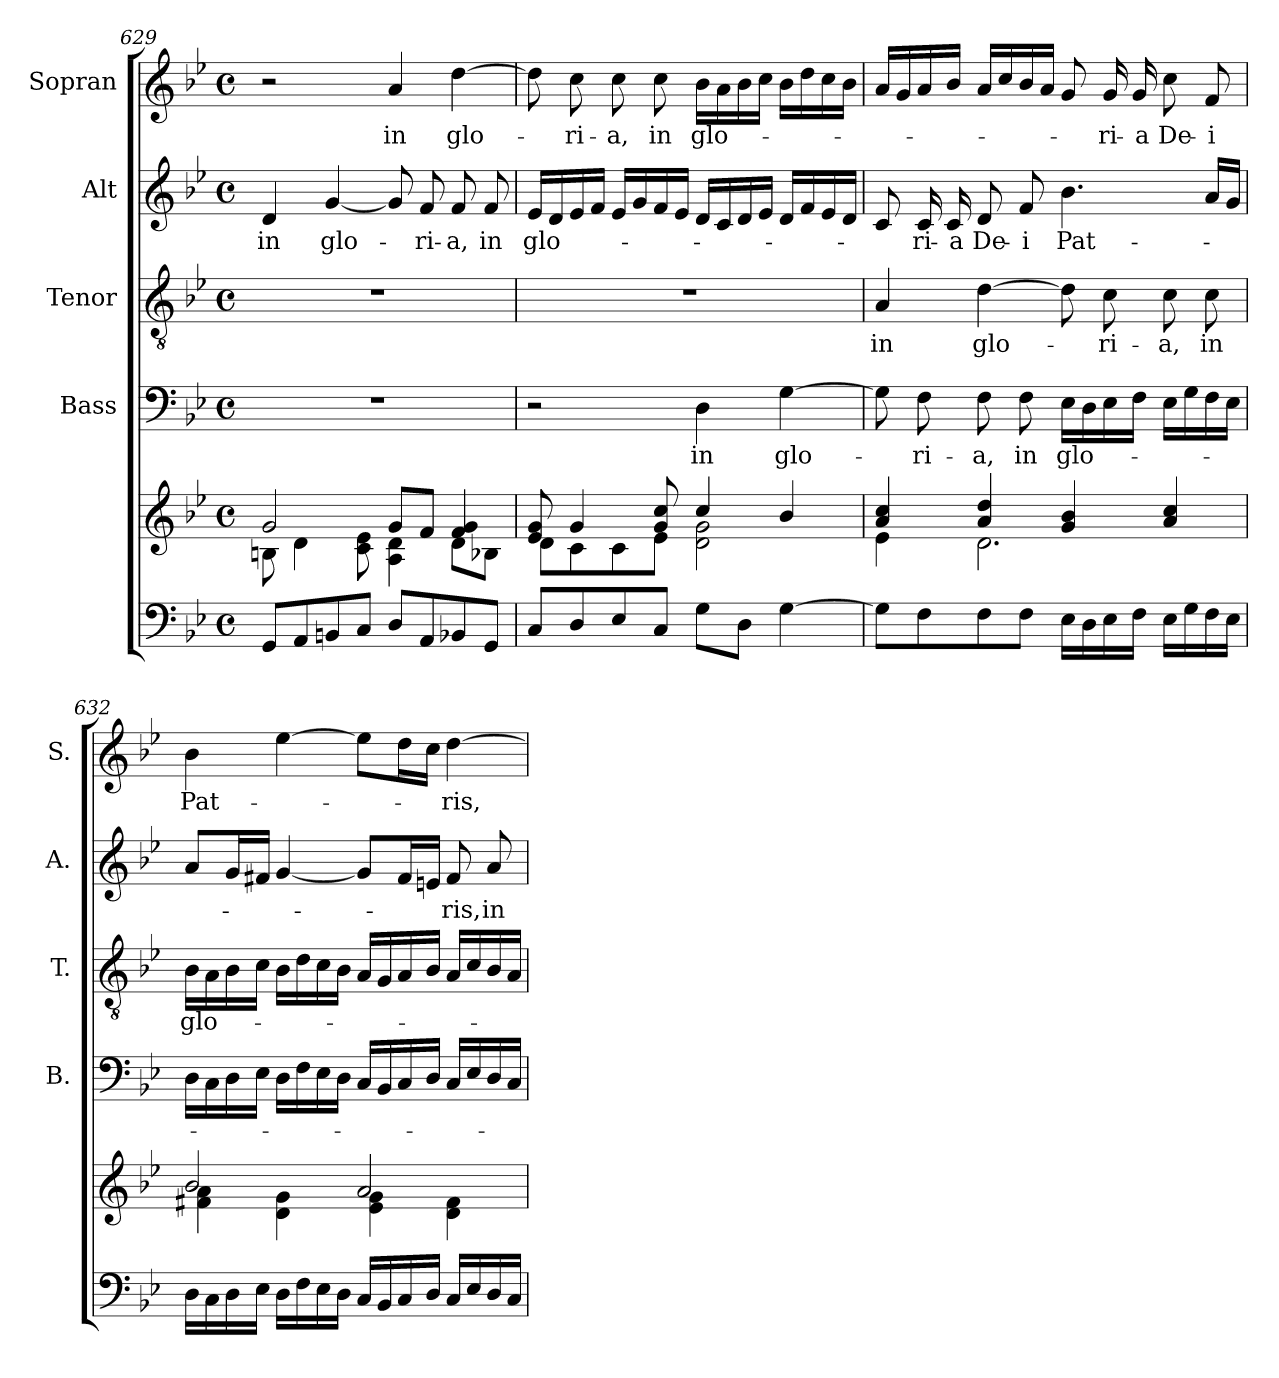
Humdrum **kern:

**kern	**kern	**kern	**text	**kern	**text	**kern	**text	**kern	**text
*part5	*part5	*part4	*part4	*part3	*part3	*part2	*part2	*part1	*part1
*staff6	*staff5	*staff4	*staff4	*staff3	*staff3	*staff2	*staff2	*staff1	*staff1
*	*	*I"Bass	*	*I"Tenor	*	*I"Alt	*	*I"Sopran	*
*	*	*I'B.	*	*I'T.	*	*I'A.	*	*I'S.	*
*clefF4	*clefG2	*clefF4	*	*clefGv2	*	*clefG2	*	*clefG2	*
*k[b-e-]	*k[b-e-]	*k[b-e-]	*	*k[b-e-]	*	*k[b-e-]	*	*k[b-e-]	*
*B-:	*B-:	*B-:	*	*B-:	*	*B-:	*	*B-:	*
*M4/4	*M4/4	*M4/4	*	*M4/4	*	*M4/4	*	*M4/4	*
*met(c)	*met(c)	*met(c)	*	*met(c)	*	*met(c)	*	*met(c)	*
=629	=629	=629	=629	=629	=629	=629	=629	=629	=629
*	*^	*	*	*	*	*	*	*	*
!	!	!	!	!	!	!	!	!LO:LY:b	!	!
8GG/L	2g/	8Bn\	1r	.	1r	.	4d/	in	2r	.
8AA/	.	4d\	.	.	.	.	.	.	.	.
!	!	!	!	!	!	!	!	!LO:LY:b	!	!
8BBn/	.	.	.	.	.	.	[4g/	glo-	.	.
8C/J	.	8c\ 8e-\	.	.	.	.	.	.	.	.
!	!	!	!	!	!	!	!	!	!	!LO:LY:b
8D/L	8g/L	4A\ 4d\	.	.	.	.	8g/]	.	4a/	in
!	!	!	!	!	!	!	!	!LO:LY:b	!	!
8AA/	8f/J	.	.	.	.	.	8f/	-ri-	.	.
!	!	!	!	!	!	!	!	!LO:LY:b	!	!LO:LY:b
8BB-X/	4f/ 4g/	8d\L	.	.	.	.	8f/	-a,	[4dd\	glo-
!	!	!	!	!	!	!	!	!LO:LY:b	!	!
8GG/J	.	8B-X\J	.	.	.	.	8f/	in	.	.
=630	=630	=630	=630	=630	=630	=630	=630	=630	=630	=630
!	!	!	!	!	!	!	!	!LO:LY:b	!	!
8C/L	8e-/ 8g/	8d\L	2r	.	1r	.	16e-/LL	glo-	8dd\]	.
.	.	.	.	.	.	.	16d/	.	.	.
!	!	!	!	!	!	!	!	!	!	!LO:LY:b
8D/	4g/	8c\	.	.	.	.	16e-/	.	8cc\	-ri-
.	.	.	.	.	.	.	16f/JJ	.	.	.
!	!	!	!	!	!	!	!	!	!	!LO:LY:b
8E-/	.	8c\	.	.	.	.	16e-/LL	.	8cc\	-a,
.	.	.	.	.	.	.	16g/	.	.	.
!	!	!	!	!	!	!	!	!	!	!LO:LY:b
8C/J	8g/ 8cc/	8e-\J	.	.	.	.	16f/	.	8cc\	in
.	.	.	.	.	.	.	16e-/JJ	.	.	.
!	!	!	!	!LO:LY:b	!	!	!	!	!	!LO:LY:b
8G\L	4cc/	2d\ 2g\	4D\	in	.	.	16d/LL	.	16b-\LL	glo-
.	.	.	.	.	.	.	16c/	.	16a\	.
8D\J	.	.	.	.	.	.	16d/	.	16b-\	.
.	.	.	.	.	.	.	16e-/JJ	.	16cc\JJ	.
!	!	!	!	!LO:LY:b	!	!	!	!	!	!
[4G\	4b-/	.	[4G\	glo-	.	.	16d/LL	.	16b-\LL	.
.	.	.	.	.	.	.	16f/	.	16dd\	.
.	.	.	.	.	.	.	16e-/	.	16cc\	.
.	.	.	.	.	.	.	16d/JJ	.	16b-\JJ	.
=631	=631	=631	=631	=631	=631	=631	=631	=631	=631	=631
!	!	!	!	!	!	!LO:LY:b	!	!	!	!
8G\L]	4a/ 4cc/	4e-\	8G\]	.	4A/	in	8c/	.	16a/LL	.
.	.	.	.	.	.	.	.	.	16g/	.
!	!	!	!	!LO:LY:b	!	!	!	!LO:LY:b	!	!
8F\	.	.	8F\	-ri-	.	.	16c/	-ri-	16a/	.
!	!	!	!	!	!	!	!	!LO:LY:b	!	!
.	.	.	.	.	.	.	16c/	-a	16b-/JJ	.
!	!	!	!	!LO:LY:b	!	!LO:LY:b	!	!LO:LY:b	!	!
8F\	4a/ 4dd/	2.d\	8F\	-a,	[4d\	glo-	8d/	De-	16a/LL	.
.	.	.	.	.	.	.	.	.	16cc/	.
!	!	!	!	!LO:LY:b	!	!	!	!LO:LY:b	!	!
8F\J	.	.	8F\	in	.	.	8f/	-i	16b-/	.
.	.	.	.	.	.	.	.	.	16a/JJ	.
!	!	!	!	!LO:LY:b	!	!	!	!LO:LY:b	!	!
16E-\LL	4g/ 4b-/	.	16E-\LL	glo-	8d\]	.	4.b-\	Pat-	8g/	.
16D\	.	.	16D\	.	.	.	.	.	.	.
!	!	!	!	!	!	!LO:LY:b	!	!	!	!LO:LY:b
16E-\	.	.	16E-\	.	8c\	-ri-	.	.	16g/	-ri-
!	!	!	!	!	!	!	!	!	!	!LO:LY:b
16F\JJ	.	.	16F\JJ	.	.	.	.	.	16g/	-a
!	!	!	!	!	!	!LO:LY:b	!	!	!	!LO:LY:b
16E-\LL	4a/ 4cc/	.	16E-\LL	.	8c\	-a,	.	.	8cc\	De-
16G\	.	.	16G\	.	.	.	.	.	.	.
!	!	!	!	!	!	!LO:LY:b	!	!	!	!LO:LY:b
16F\	.	.	16F\	.	8c\	in	16a/LL	.	8f/	-i
16E-\JJ	.	.	16E-\JJ	.	.	.	16g/JJ	.	.	.
!!LO:LB:g=z
=632	=632	=632	=632	=632	=632	=632	=632	=632	=632	=632
!	!	!	!	!	!	!LO:LY:b	!	!	!	!LO:LY:b
16D\LL	2b-/	4f#X\ 4a\	16D\LL	.	16B-\LL	glo-	8a/L	.	4b-\	Pat-
16C\	.	.	16C\	.	16A\	.	.	.	.	.
16D\	.	.	16D\	.	16B-\	.	16g/L	.	.	.
16E-\JJ	.	.	16E-\JJ	.	16c\JJ	.	16f#X/JJ	.	.	.
16D\LL	.	4d\ 4g\	16D\LL	.	16B-\LL	.	[4g/	.	[4ee-\	.
16F\	.	.	16F\	.	16d\	.	.	.	.	.
16E-\	.	.	16E-\	.	16c\	.	.	.	.	.
16D\JJ	.	.	16D\JJ	.	16B-\JJ	.	.	.	.	.
16C/LL	2a/	4e-\ 4g\	16C/LL	.	16A/LL	.	8g/L]	.	8ee-\L]	.
16BB-/	.	.	16BB-/	.	16G/	.	.	.	.	.
16C/	.	.	16C/	.	16A/	.	16f#/L	.	16dd\L	.
16D/JJ	.	.	16D/JJ	.	16B-/JJ	.	16en/JJ	.	16cc\JJ	.
!	!	!	!	!	!	!	!	!LO:LY:b	!	!LO:LY:b
16C/LL	.	4d\ 4f#\	16C/LL	.	16A/LL	.	8f#/	-ris,	[4dd\	-ris,
16E-/	.	.	16E-/	.	16c/	.	.	.	.	.
!	!	!	!	!	!	!	!	!LO:LY:b	!	!
16D/	.	.	16D/	.	16B-/	.	8a/	in	.	.
16C/JJ	.	.	16C/JJ	.	16A/JJ	.	.	.	.	.
*	*v	*v	*	*	*	*	*	*	*	*
=	=	=	=	=	=	=	=	=	=
*-	*-	*-	*-	*-	*-	*-	*-	*-	*-
